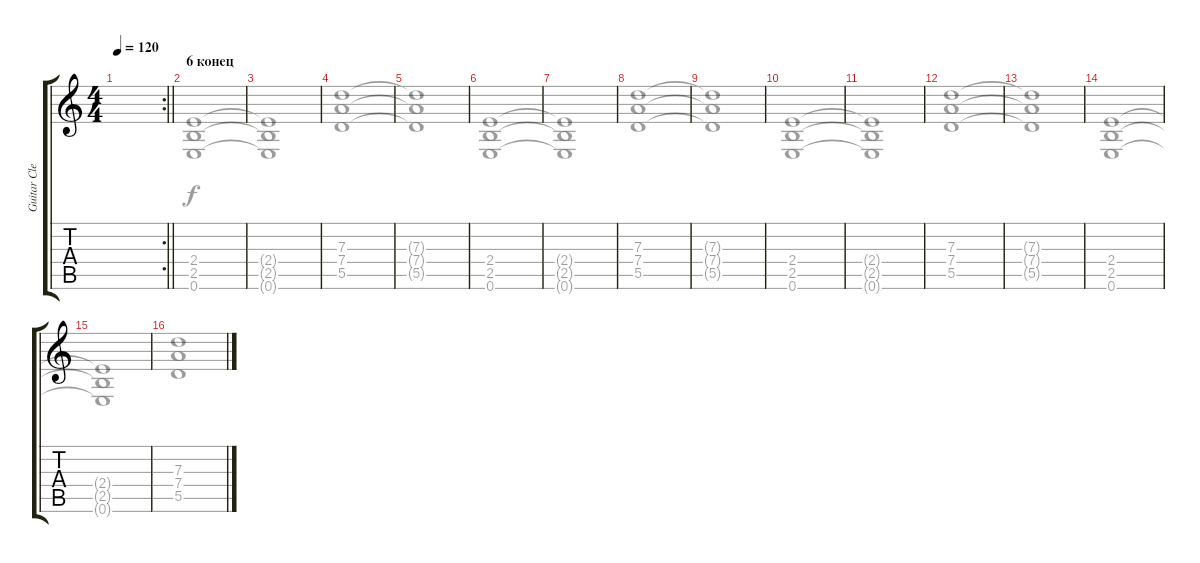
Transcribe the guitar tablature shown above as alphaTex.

\track ("Guitar Clean 2 " "Guitar Cle") {instrument electricguitarclean}
\staff {score tabs}
\tuning (E4 B3 G3 D3 A2 E2) {hide}
\voice
\rc 2
\ts (4 4)
\tempo 120
\clef g2
\barLineRight lightlight
\ks c
|
\section ("" "6 конец")
|
|
|
|
|
|
|
|
|
|
|
|
|
|
\voice
\clef g2
\barLineRight lightlight
\ks c
|
(2.4 2.5 0.6).1 |
(2.4{t} 2.5{t} 0.6{t}).1 |
(7.3 7.4 5.5).1 |
(7.3{t} 7.4{t} 5.5{t}).1 |
(2.4 2.5 0.6).1 |
(2.4{t} 2.5{t} 0.6{t}).1 |
(7.3 7.4 5.5).1 |
(7.3{t} 7.4{t} 5.5{t}).1 |
(2.4 2.5 0.6).1 |
(2.4{t} 2.5{t} 0.6{t}).1 |
(7.3 7.4 5.5).1 |
(7.3{t} 7.4{t} 5.5{t}).1 |
(2.4 2.5 0.6).1 |
(2.4{t} 2.5{t} 0.6{t}).1 |
(7.3 7.4 5.5).1
